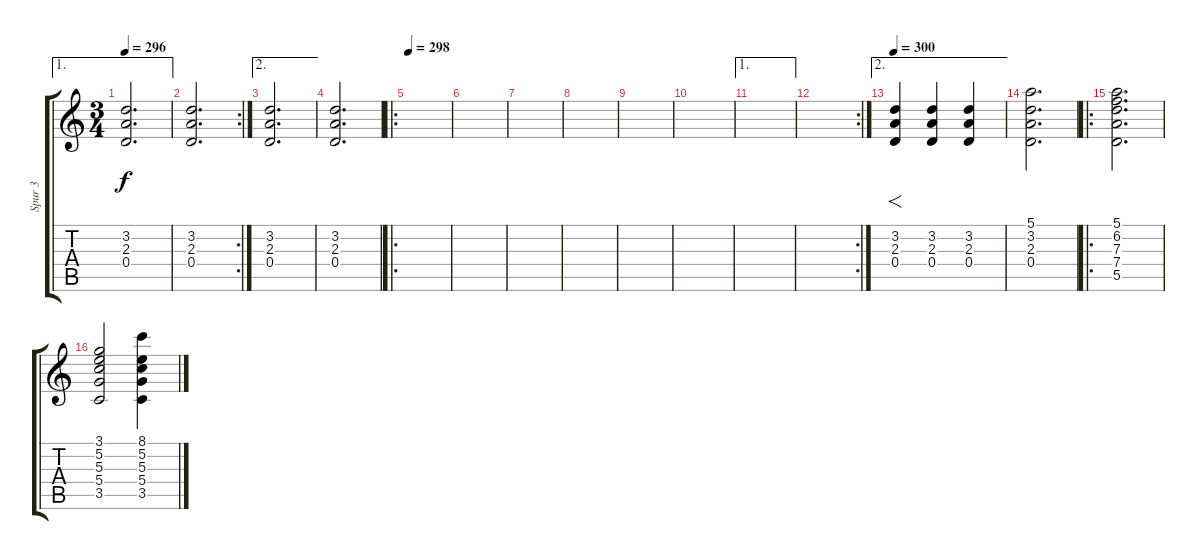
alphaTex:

\track ("Spur 3" "Spur 3") {instrument distortionguitar}
\staff {score tabs}
\tuning (E4 B3 G3 D3 A2 E2) {hide}
\ae 1
\ts (3 4)
\tempo 296
\clef g2
\ks c
(3.2 2.3 0.4).2{d dy f} |
\rc 2
(3.2 2.3 0.4).2{d} |
\ae 2
(3.2 2.3 0.4).2{d} |
(3.2 2.3 0.4).2{d} |
\ro
\tempo 298
|
|
|
|
|
|
\ae 1
|
\rc 2
|
\ae 2
\tempo 300
(3.2 2.3 0.4).4{f} (3.2 2.3 0.4).4 (3.2 2.3 0.4).4 |
(5.1 3.2 2.3 0.4).2{d} |
\ro
(5.1 6.2 7.3 7.4 5.5).2{d} |
(3.1 5.2 5.3 5.4 3.5).2 (8.1 5.2 5.3 5.4 3.5).4
